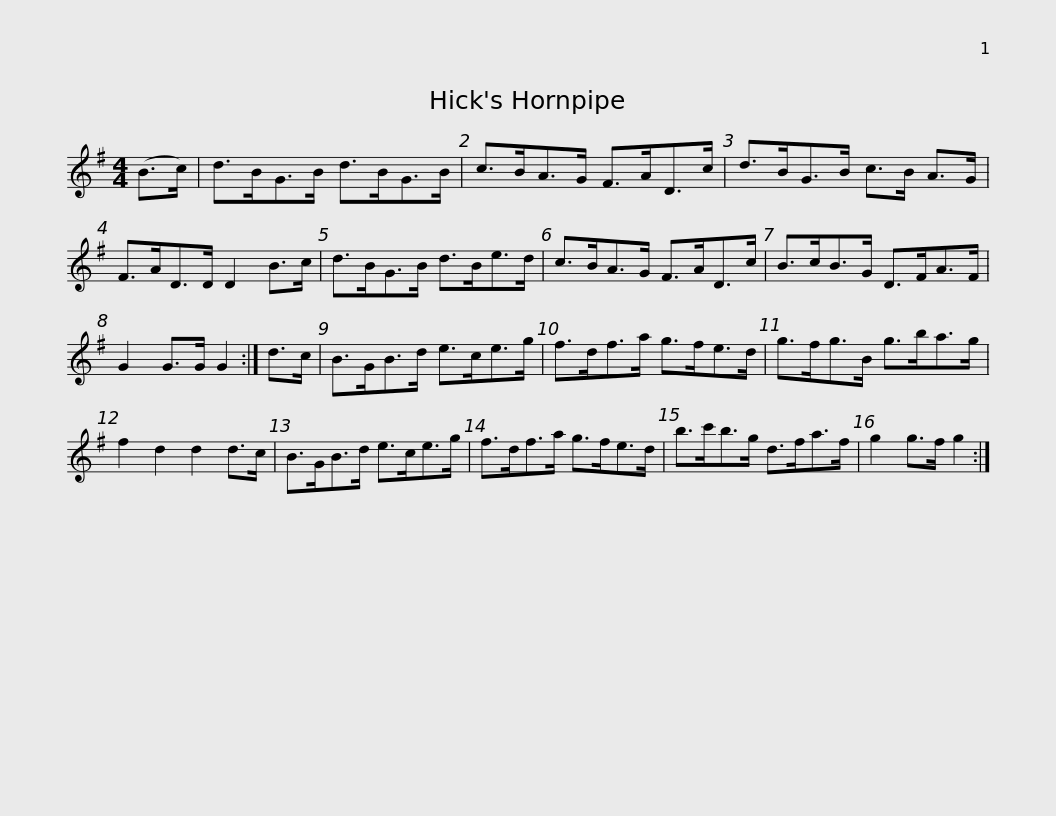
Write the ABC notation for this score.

X:1
L:1/8
M:4/4
I:linebreak $
K:G
V:1 treble
V:1
 (B>c) | d>BG>B d>BG>B | c>BA>G F>AD>c | d>BG>B c>B A>G | F>AD>D D2 B>c |$ %5
 d>BG>B d>Be>d | c>BA>G F>AD>c | B>cB>G D>FA>F | G2 G>G G2 :| d>c |$ %10
 B>GB>d e>ce>g | f>df>a g>fe>d | g>fg>B g>ba>g | f2 d2 d2 d>c | B>GB>d e>ce>g |$ %15
 f>df>a g>fe>d | b>c'b>g d>fa>f | g2 g>f g2 :| %18
